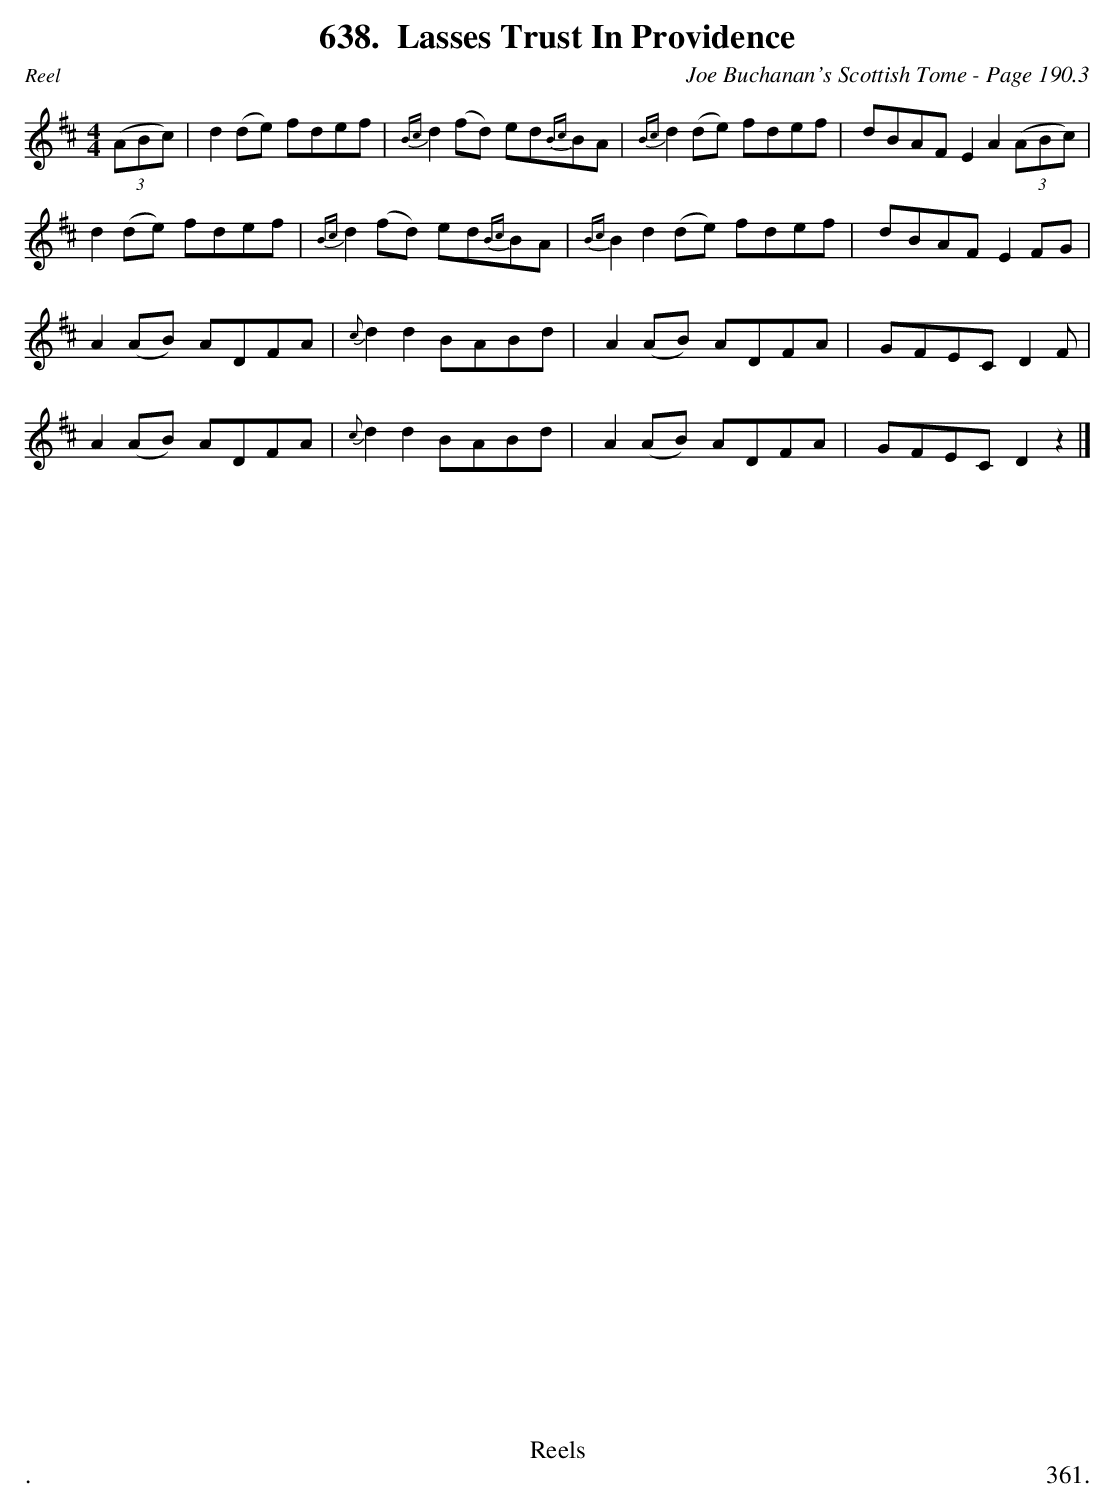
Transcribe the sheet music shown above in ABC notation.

X:1
T:Lasses Trust In Providence
C:Joe Buchanan's Scottish Tome - Page 190.3
L:1/8
M:4/4
K:D
((3ABc) | d2 (de) fdef | {Bc}d2 (fd) ed{Bc}BA | {Bc}d2 (de) fdef | dBAF E2 A2 ((3ABc) |
d2 (de) fdef | {Bc}d2 (fd) ed{Bc}BA | {Bc}B2 d2 (de) fdef | dBAF E2 FG |
A2 (AB) ADFA | {c}d2 d2 BABd | A2 (AB) ADFA | GFEC D2 F |
A2 (AB) ADFA | {c}d2 d2 BABd | A2 (AB) ADFA | GFEC D2 z2 |]
